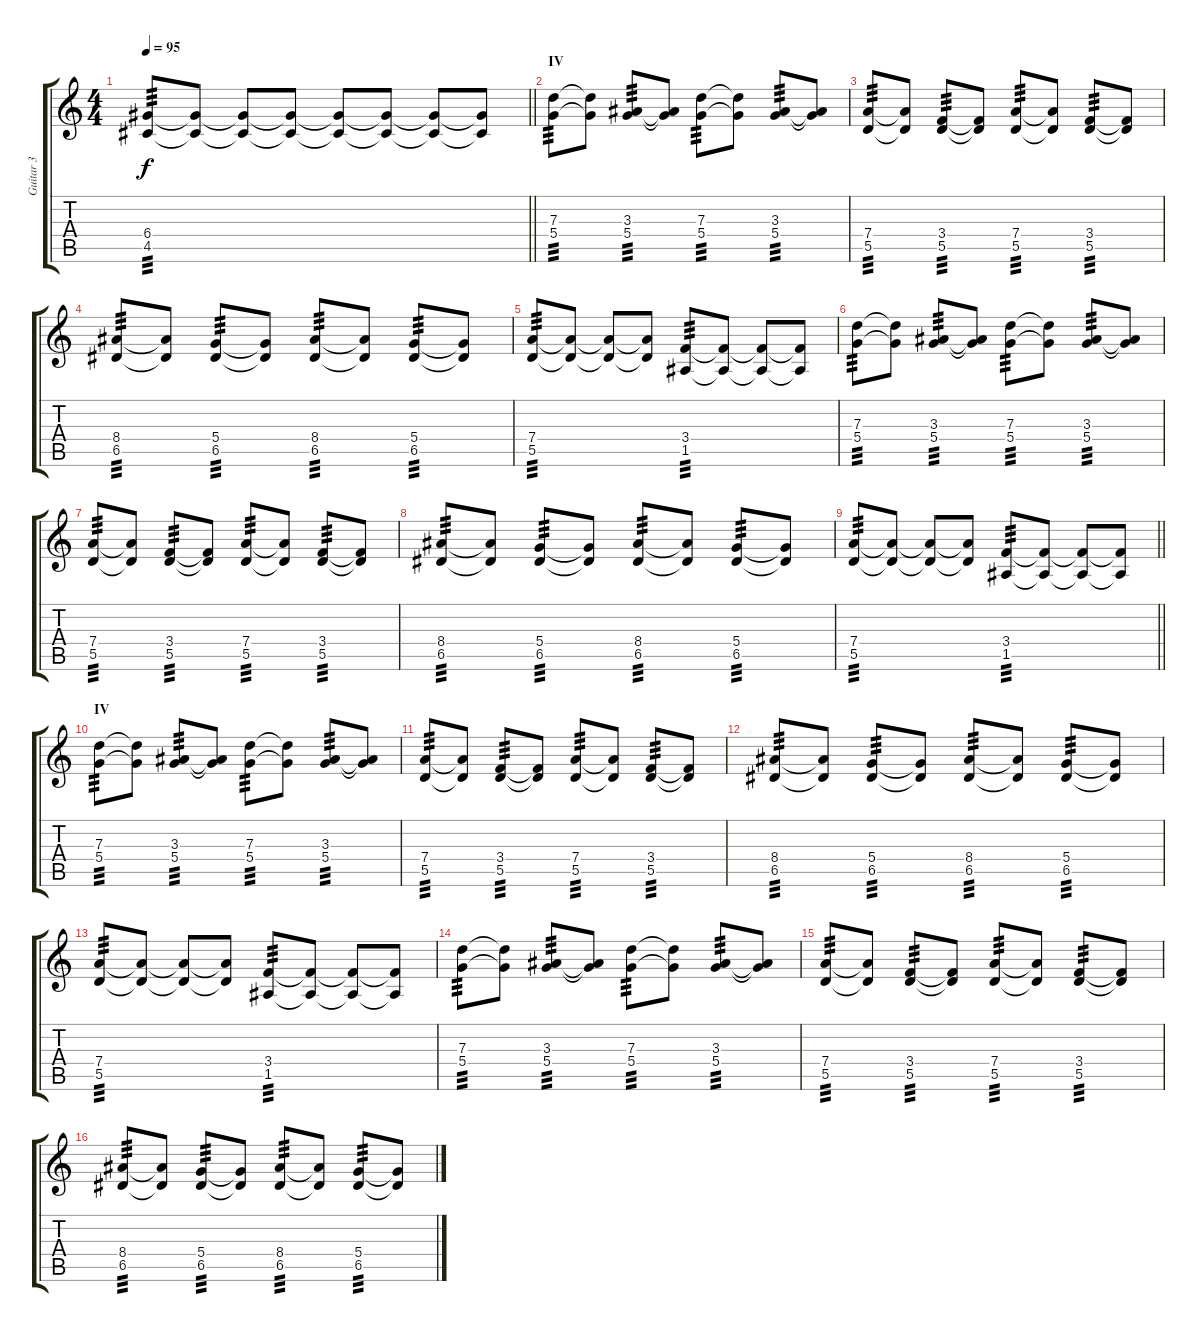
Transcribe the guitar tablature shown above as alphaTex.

\track ("Guitar 3" "Guitar 3") {instrument distortionguitar}
\staff {score tabs}
\tuning (E4 B3 G3 D3 A2 E2) {hide}
\ts (4 4)
\tempo 95
\clef g2
\barLineRight lightlight
\ks c
(6.4 4.5).8{tp 3 dy f} (6.4{t} 4.5{t}).8 (6.4{t} 4.5{t}).8 (6.4{t} 4.5{t}).8 (6.4{t} 4.5{t}).8 (6.4{t} 4.5{t}).8 (6.4{t} 4.5{t}).8 (6.4{t} 4.5{t}).8 |
\section ("" "IV")
(7.3 5.4).8{tp 3} (7.3{t} 5.4{t}).8 (3.3 5.4).8{tp 3} (3.3{t} 5.4{t}).8 (7.3 5.4).8{tp 3} (7.3{t} 5.4{t}).8 (3.3 5.4).8{tp 3} (3.3{t} 5.4{t}).8 |
(7.4 5.5).8{tp 3} (7.4{t} 5.5{t}).8 (3.4 5.5).8{tp 3} (3.4{t} 5.5{t}).8 (7.4 5.5).8{tp 3} (7.4{t} 5.5{t}).8 (3.4 5.5).8{tp 3} (3.4{t} 5.5{t}).8 |
(8.4 6.5).8{tp 3} (8.4{t} 6.5{t}).8 (5.4 6.5).8{tp 3} (5.4{t} 6.5{t}).8 (8.4 6.5).8{tp 3} (8.4{t} 6.5{t}).8 (5.4 6.5).8{tp 3} (5.4{t} 6.5{t}).8 |
(7.4 5.5).8{tp 3} (7.4{t} 5.5{t}).8 (7.4{t} 5.5{t}).8 (7.4{t} 5.5{t}).8 (3.4 1.5).8{tp 3} (3.4{t} 1.5{t}).8 (3.4{t} 1.5{t}).8 (3.4{t} 1.5{t}).8 |
(7.3 5.4).8{tp 3} (7.3{t} 5.4{t}).8 (3.3 5.4).8{tp 3} (3.3{t} 5.4{t}).8 (7.3 5.4).8{tp 3} (7.3{t} 5.4{t}).8 (3.3 5.4).8{tp 3} (3.3{t} 5.4{t}).8 |
(7.4 5.5).8{tp 3} (7.4{t} 5.5{t}).8 (3.4 5.5).8{tp 3} (3.4{t} 5.5{t}).8 (7.4 5.5).8{tp 3} (7.4{t} 5.5{t}).8 (3.4 5.5).8{tp 3} (3.4{t} 5.5{t}).8 |
(8.4 6.5).8{tp 3} (8.4{t} 6.5{t}).8 (5.4 6.5).8{tp 3} (5.4{t} 6.5{t}).8 (8.4 6.5).8{tp 3} (8.4{t} 6.5{t}).8 (5.4 6.5).8{tp 3} (5.4{t} 6.5{t}).8 |
\barLineRight lightlight
(7.4 5.5).8{tp 3} (7.4{t} 5.5{t}).8 (7.4{t} 5.5{t}).8 (7.4{t} 5.5{t}).8 (3.4 1.5).8{tp 3} (3.4{t} 1.5{t}).8 (3.4{t} 1.5{t}).8 (3.4{t} 1.5{t}).8 |
\section ("" "IV")
(7.3 5.4).8{tp 3} (7.3{t} 5.4{t}).8 (3.3 5.4).8{tp 3} (3.3{t} 5.4{t}).8 (7.3 5.4).8{tp 3} (7.3{t} 5.4{t}).8 (3.3 5.4).8{tp 3} (3.3{t} 5.4{t}).8 |
(7.4 5.5).8{tp 3} (7.4{t} 5.5{t}).8 (3.4 5.5).8{tp 3} (3.4{t} 5.5{t}).8 (7.4 5.5).8{tp 3} (7.4{t} 5.5{t}).8 (3.4 5.5).8{tp 3} (3.4{t} 5.5{t}).8 |
(8.4 6.5).8{tp 3} (8.4{t} 6.5{t}).8 (5.4 6.5).8{tp 3} (5.4{t} 6.5{t}).8 (8.4 6.5).8{tp 3} (8.4{t} 6.5{t}).8 (5.4 6.5).8{tp 3} (5.4{t} 6.5{t}).8 |
(7.4 5.5).8{tp 3} (7.4{t} 5.5{t}).8 (7.4{t} 5.5{t}).8 (7.4{t} 5.5{t}).8 (3.4 1.5).8{tp 3} (3.4{t} 1.5{t}).8 (3.4{t} 1.5{t}).8 (3.4{t} 1.5{t}).8 |
(7.3 5.4).8{tp 3} (7.3{t} 5.4{t}).8 (3.3 5.4).8{tp 3} (3.3{t} 5.4{t}).8 (7.3 5.4).8{tp 3} (7.3{t} 5.4{t}).8 (3.3 5.4).8{tp 3} (3.3{t} 5.4{t}).8 |
(7.4 5.5).8{tp 3} (7.4{t} 5.5{t}).8 (3.4 5.5).8{tp 3} (3.4{t} 5.5{t}).8 (7.4 5.5).8{tp 3} (7.4{t} 5.5{t}).8 (3.4 5.5).8{tp 3} (3.4{t} 5.5{t}).8 |
(8.4 6.5).8{tp 3} (8.4{t} 6.5{t}).8 (5.4 6.5).8{tp 3} (5.4{t} 6.5{t}).8 (8.4 6.5).8{tp 3} (8.4{t} 6.5{t}).8 (5.4 6.5).8{tp 3} (5.4{t} 6.5{t}).8
